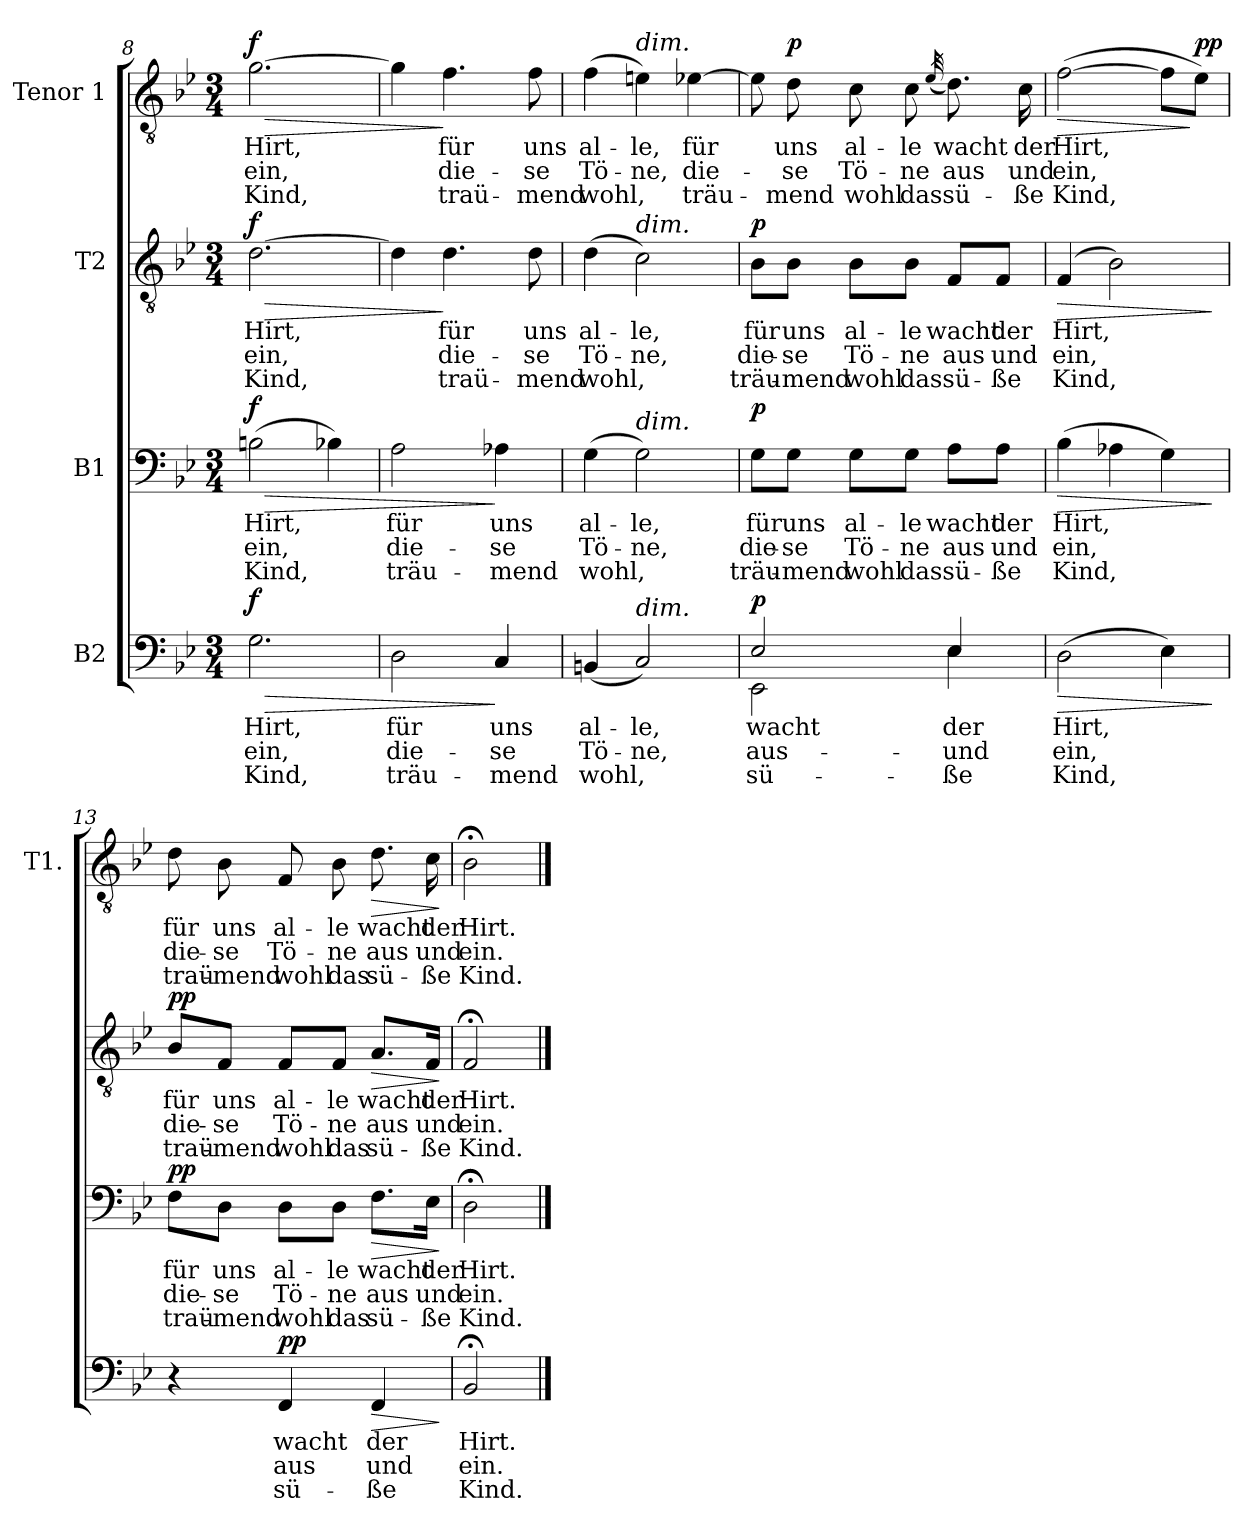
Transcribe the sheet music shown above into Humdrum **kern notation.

**kern	**text	**text	**text	**dynam	**kern	**text	**text	**text	**dynam	**kern	**text	**text	**text	**dynam	**kern	**text	**text	**text	**dynam
*part4	*part4	*part4	*part4	*part4	*part3	*part3	*part3	*part3	*part3	*part2	*part2	*part2	*part2	*part2	*part1	*part1	*part1	*part1	*part1
*staff4	*staff4	*staff4	*staff4	*staff4	*staff3	*staff3	*staff3	*staff3	*staff3	*staff2	*staff2	*staff2	*staff2	*staff2	*staff1	*staff1	*staff1	*staff1	*staff1
*I"B2	*	*	*	*	*I"B1	*	*	*	*	*I"T2	*	*	*	*	*I"Tenor 1	*	*	*	*
*	*	*	*	*	*	*	*	*	*	*	*	*	*	*	*I'T1.	*	*	*	*
*clefF4	*	*	*	*	*clefF4	*	*	*	*	*clefGv2	*	*	*	*	*clefGv2	*	*	*	*
*k[b-e-]	*	*	*	*	*k[b-e-]	*	*	*	*	*k[b-e-]	*	*	*	*	*k[b-e-]	*	*	*	*
*M3/4	*	*	*	*	*M3/4	*	*	*	*	*M3/4	*	*	*	*	*M3/4	*	*	*	*
=8	=8	=8	=8	=8	=8	=8	=8	=8	=8	=8	=8	=8	=8	=8	=8	=8	=8	=8	=8
!	!LO:LY:b	!LO:LY:b	!LO:LY:b	!LO:HP:b	!	!LO:LY:b	!LO:LY:b	!LO:LY:b	!LO:HP:b	!	!LO:LY:b	!LO:LY:b	!LO:LY:b	!LO:HP:b	!	!LO:LY:b	!LO:LY:b	!LO:LY:b	!LO:HP:b
!	!	!	!	!LO:DY:n=1:a	!	!	!	!	!LO:DY:n=1:a	!	!	!	!	!LO:DY:n=1:a	!	!	!	!	!LO:DY:n=1:a
2.G\	Hirt,	ein,	Kind,	> f	(>2Bn\	Hirt,	ein,	Kind,	> f	[2.d\	Hirt,	ein,	Kind,	> f	[2.g\	Hirt,	ein,	Kind,	> f
.	.	.	.	.	4B-X\)	.	.	.	.	.	.	.	.	.	.	.	.	.	.
=9	=9	=9	=9	=9	=9	=9	=9	=9	=9	=9	=9	=9	=9	=9	=9	=9	=9	=9	=9
!	!LO:LY:b	!LO:LY:b	!LO:LY:b	!	!	!LO:LY:b	!LO:LY:b	!LO:LY:b	!	!	!	!	!	!	!	!	!	!	!
2D\	für	die-	träu-	.	2A\	für	die-	träu-	.	4d\]	.	.	.	.	4g\]	.	.	.	.
!	!	!	!	!	!	!	!	!	!	!	!LO:LY:b	!LO:LY:b	!LO:LY:b	!	!	!LO:LY:b	!LO:LY:b	!LO:LY:b	!
.	.	.	.	.	.	.	.	.	.	4.d\	für	die-	traü-	]	4.f\	für	die-	traü-	]
!	!LO:LY:b	!LO:LY:b	!LO:LY:b	!	!	!LO:LY:b	!LO:LY:b	!LO:LY:b	!	!	!	!	!	!	!	!	!	!	!
4C/	uns	-se	-mend	]	4A-X\	uns	-se	-mend	]	.	.	.	.	.	.	.	.	.	.
!	!	!	!	!	!	!	!	!	!	!	!LO:LY:b	!LO:LY:b	!LO:LY:b	!	!	!LO:LY:b	!LO:LY:b	!LO:LY:b	!
.	.	.	.	.	.	.	.	.	.	8d\	uns	-se	-mend	.	8f\	uns	-se	-mend	.
=10	=10	=10	=10	=10	=10	=10	=10	=10	=10	=10	=10	=10	=10	=10	=10	=10	=10	=10	=10
!	!LO:LY:b	!LO:LY:b	!LO:LY:b	!	!	!LO:LY:b	!LO:LY:b	!LO:LY:b	!	!	!LO:LY:b	!LO:LY:b	!LO:LY:b	!	!	!LO:LY:b	!LO:LY:b	!LO:LY:b	!
(<4BBn/	al-	Tö-	wohl,	.	(>4G\	al-	Tö-	wohl,	.	(>4d\	al-	Tö-	wohl,	.	(>4f\	al-	Tö-	wohl,	.
!	!	!	!	!	!	!	!	!	!	!	!	!	!	!	!LO:TX:a:i:t=dim.	!	!	!	!
!	!	!	!	!	!	!	!	!	!	!LO:TX:a:i:t=dim.	!	!	!	!	!	!	!	!	!
!	!	!	!	!	!LO:TX:a:i:t=dim.	!	!	!	!	!	!	!	!	!	!	!	!	!	!
!LO:TX:a:i:t=dim.	!	!	!	!	!	!	!	!	!	!	!	!	!	!	!	!	!	!	!
!	!LO:LY:b	!LO:LY:b	!	!	!	!LO:LY:b	!LO:LY:b	!	!	!	!LO:LY:b	!LO:LY:b	!	!	!	!LO:LY:b	!LO:LY:b	!	!
2C/)	-le,	-ne,	.	.	2G\)	-le,	-ne,	.	.	2c\)	-le,	-ne,	.	.	4en\)	-le,	-ne,	.	.
!	!	!	!	!	!	!	!	!	!	!	!	!	!	!	!	!LO:LY:b	!LO:LY:b	!LO:LY:b	!
.	.	.	.	.	.	.	.	.	.	.	.	.	.	.	[4e-X\	für	die-	träu-	.
!!LO:PB:g=z
=11	=11	=11	=11	=11	=11	=11	=11	=11	=11	=11	=11	=11	=11	=11	=11	=11	=11	=11	=11
!	!LO:LY:b	!LO:LY:b	!LO:LY:b	!LO:DY:a	!	!LO:LY:b	!LO:LY:b	!LO:LY:b	!LO:DY:a	!	!LO:LY:b	!LO:LY:b	!LO:LY:b	!LO:DY:a	!	!	!	!	!
*^	*	*	*	*	*	*	*	*	*	*	*	*	*	*	*	*	*	*	*
2E-/	2EE-\	wacht	aus-	sü-	p	8G\L	für	die-	träu-	p	8B-\L	für	die-	träu-	p	8e-\]	.	.	.	.
!	!	!	!	!	!	!	!LO:LY:b	!LO:LY:b	!LO:LY:b	!	!	!LO:LY:b	!LO:LY:b	!LO:LY:b	!	!	!LO:LY:b	!LO:LY:b	!LO:LY:b	!LO:DY:a
.	.	.	.	.	.	8G\J	uns	-se	-mend	.	8B-\J	uns	-se	-mend	.	8d\	uns	-se	-mend	p
!	!	!	!	!	!	!	!LO:LY:b	!LO:LY:b	!LO:LY:b	!	!	!LO:LY:b	!LO:LY:b	!LO:LY:b	!	!	!LO:LY:b	!LO:LY:b	!LO:LY:b	!
.	.	.	.	.	.	8G\L	al-	Tö-	wohl	.	8B-\L	al-	Tö-	wohl	.	8c\	al-	Tö-	wohl	.
!	!	!	!	!	!	!	!LO:LY:b	!LO:LY:b	!LO:LY:b	!	!	!LO:LY:b	!LO:LY:b	!LO:LY:b	!	!	!LO:LY:b	!LO:LY:b	!LO:LY:b	!
.	.	.	.	.	.	8G\J	-le	-ne	das	.	8B-\J	-le	-ne	das	.	8c\	-le	-ne	das	.
.	.	.	.	.	.	.	.	.	.	.	.	.	.	.	.	(<32qe-/	.	.	.	.
!	!	!LO:LY:b	!LO:LY:b	!LO:LY:b	!	!	!LO:LY:b	!LO:LY:b	!LO:LY:b	!	!	!LO:LY:b	!LO:LY:b	!LO:LY:b	!	!	!LO:LY:b	!LO:LY:b	!LO:LY:b	!
4E-/	4E-\	der	und	-ße	.	8A\L	wacht	aus	sü-	.	8F/L	wacht	aus	sü-	.	8.d\)	wacht	aus	sü-	.
!	!	!	!	!	!	!	!LO:LY:b	!LO:LY:b	!LO:LY:b	!	!	!LO:LY:b	!LO:LY:b	!LO:LY:b	!	!	!	!	!	!
.	.	.	.	.	.	8A\J	der	und	ße	.	8F/J	der	und	ße	.	.	.	.	.	.
!	!	!	!	!	!	!	!	!	!	!	!	!	!	!	!	!	!LO:LY:b	!LO:LY:b	!LO:LY:b	!
.	.	.	.	.	.	.	.	.	.	.	.	.	.	.	.	16c\	der	und	-ße	.
*v	*v	*	*	*	*	*	*	*	*	*	*	*	*	*	*	*	*	*	*	*
=12	=12	=12	=12	=12	=12	=12	=12	=12	=12	=12	=12	=12	=12	=12	=12	=12	=12	=12	=12
!	!LO:LY:b	!LO:LY:b	!LO:LY:b	!LO:HP:b	!	!LO:LY:b	!LO:LY:b	!LO:LY:b	!LO:HP:b	!	!LO:LY:b	!LO:LY:b	!LO:LY:b	!LO:HP:b	!	!LO:LY:b	!LO:LY:b	!LO:LY:b	!LO:HP:b
(>2D\	Hirt,	ein,	Kind,	>	(>4B-\	Hirt,	ein,	Kind,	>	(>4F/	Hirt,	ein,	Kind,	>	(>[2f\	Hirt,	ein,	Kind,	>
.	.	.	.	.	4A-X\	.	.	.	.	2B-\)	.	.	.	.	.	.	.	.	.
4E-\)	.	.	.	.	4G\)	.	.	.	.	.	.	.	.	.	8f\L]	.	.	.	.
!	!	!	!	!	!	!	!	!	!	!	!	!	!	!	!	!	!	!	!LO:DY:n=1:a
.	.	.	.	.	.	.	.	.	.	.	.	.	.	.	8e-\J)	.	.	.	] pp
.	.	.	.	]	.	.	.	.	]	.	.	.	.	]	.	.	.	.	.
=13	=13	=13	=13	=13	=13	=13	=13	=13	=13	=13	=13	=13	=13	=13	=13	=13	=13	=13	=13
!	!	!	!	!	!	!LO:LY:b	!LO:LY:b	!LO:LY:b	!LO:DY:a	!	!LO:LY:b	!LO:LY:b	!LO:LY:b	!LO:DY:a	!	!LO:LY:b	!LO:LY:b	!LO:LY:b	!
4r	.	.	.	.	8F\L	für	die-	traü-	pp	8B-/L	für	die-	traü-	pp	8d\	für	die-	traü-	.
!	!	!	!	!	!	!LO:LY:b	!LO:LY:b	!LO:LY:b	!	!	!LO:LY:b	!LO:LY:b	!LO:LY:b	!	!	!LO:LY:b	!LO:LY:b	!LO:LY:b	!
.	.	.	.	.	8D\J	uns	-se	-mend	.	8F/J	uns	-se	-mend	.	8B-\	uns	-se	-mend	.
!	!LO:LY:b	!LO:LY:b	!LO:LY:b	!LO:DY:a	!	!LO:LY:b	!LO:LY:b	!LO:LY:b	!	!	!LO:LY:b	!LO:LY:b	!LO:LY:b	!	!	!LO:LY:b	!LO:LY:b	!LO:LY:b	!
4FF/	wacht	aus	sü-	pp	8D\L	al-	Tö-	wohl	.	8F/L	al-	Tö-	wohl	.	8F/	al-	Tö-	wohl	.
!	!	!	!	!	!	!LO:LY:b	!LO:LY:b	!LO:LY:b	!	!	!LO:LY:b	!LO:LY:b	!LO:LY:b	!	!	!LO:LY:b	!LO:LY:b	!LO:LY:b	!
.	.	.	.	.	8D\J	-le	-ne	das	.	8F/J	-le	-ne	das	.	8B-\	-le	-ne	das	.
!	!LO:LY:b	!LO:LY:b	!LO:LY:b	!LO:HP:b	!	!LO:LY:b	!LO:LY:b	!LO:LY:b	!LO:HP:b	!	!LO:LY:b	!LO:LY:b	!LO:LY:b	!LO:HP:b	!	!LO:LY:b	!LO:LY:b	!LO:LY:b	!LO:HP:b
4FF/	der	und	-ße	>	8.F\L	wacht	aus	sü-	>	8.A/L	wacht	aus	sü-	>	8.d\	wacht	aus	sü-	>
!	!	!	!	!	!	!LO:LY:b	!LO:LY:b	!LO:LY:b	!	!	!LO:LY:b	!LO:LY:b	!LO:LY:b	!	!	!LO:LY:b	!LO:LY:b	!LO:LY:b	!
.	.	.	.	.	16E-\Jk	der	und	-ße	.	16F/Jk	der	und	-ße	.	16c\	der	und	-ße	.
.	.	.	.	]	.	.	.	.	]	.	.	.	.	]	.	.	.	.	]
=14	=14	=14	=14	=14	=14	=14	=14	=14	=14	=14	=14	=14	=14	=14	=14	=14	=14	=14	=14
!	!LO:LY:b	!LO:LY:b	!LO:LY:b	!	!	!LO:LY:b	!LO:LY:b	!LO:LY:b	!	!	!LO:LY:b	!LO:LY:b	!LO:LY:b	!	!	!LO:LY:b	!LO:LY:b	!LO:LY:b	!
2BB-;</	Hirt.	ein.	Kind.	.	2D;<\	Hirt.	ein.	Kind.	.	2F;</	Hirt.	ein.	Kind.	.	2B-;<\	Hirt.	ein.	Kind.	.
==	==	==	==	==	==	==	==	==	==	==	==	==	==	==	==	==	==	==	==
*-	*-	*-	*-	*-	*-	*-	*-	*-	*-	*-	*-	*-	*-	*-	*-	*-	*-	*-	*-
